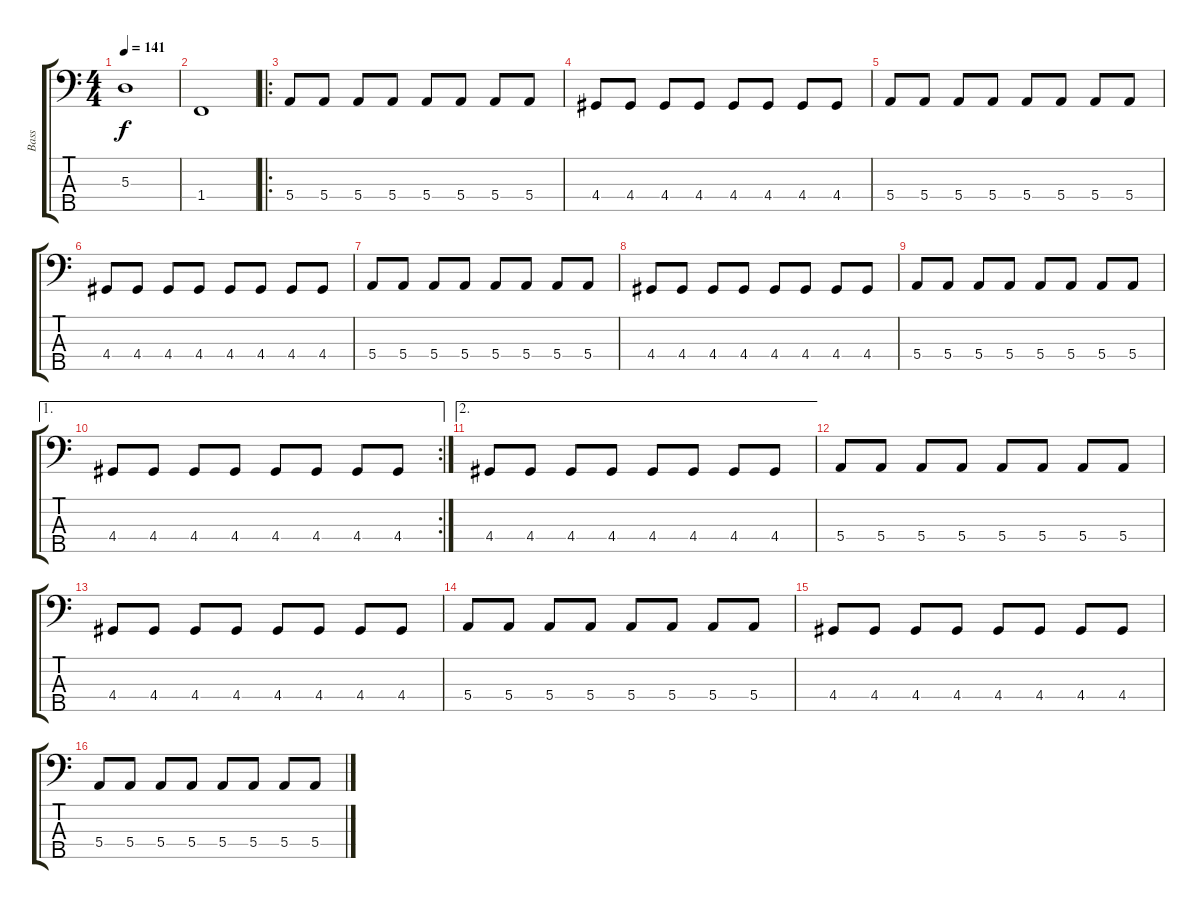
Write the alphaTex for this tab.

\track ("Bass" "Bass") {instrument electricbassfinger}
\staff {score tabs}
\tuning (G2 D2 A1 E1 B0) {hide}
\ts (4 4)
\tempo 141
\clef f4
\ks c
5.3.1{dy f} |
1.4.1 |
\ro
5.4.8 5.4.8 5.4.8 5.4.8 5.4.8 5.4.8 5.4.8 5.4.8 |
4.4.8 4.4.8 4.4.8 4.4.8 4.4.8 4.4.8 4.4.8 4.4.8 |
5.4.8 5.4.8 5.4.8 5.4.8 5.4.8 5.4.8 5.4.8 5.4.8 |
4.4.8 4.4.8 4.4.8 4.4.8 4.4.8 4.4.8 4.4.8 4.4.8 |
5.4.8 5.4.8 5.4.8 5.4.8 5.4.8 5.4.8 5.4.8 5.4.8 |
4.4.8 4.4.8 4.4.8 4.4.8 4.4.8 4.4.8 4.4.8 4.4.8 |
5.4.8 5.4.8 5.4.8 5.4.8 5.4.8 5.4.8 5.4.8 5.4.8 |
\ae 1
\rc 2
4.4.8 4.4.8 4.4.8 4.4.8 4.4.8 4.4.8 4.4.8 4.4.8 |
\ae 2
4.4.8 4.4.8 4.4.8 4.4.8 4.4.8 4.4.8 4.4.8 4.4.8 |
5.4.8 5.4.8 5.4.8 5.4.8 5.4.8 5.4.8 5.4.8 5.4.8 |
4.4.8 4.4.8 4.4.8 4.4.8 4.4.8 4.4.8 4.4.8 4.4.8 |
5.4.8 5.4.8 5.4.8 5.4.8 5.4.8 5.4.8 5.4.8 5.4.8 |
4.4.8 4.4.8 4.4.8 4.4.8 4.4.8 4.4.8 4.4.8 4.4.8 |
5.4.8 5.4.8 5.4.8 5.4.8 5.4.8 5.4.8 5.4.8 5.4.8
